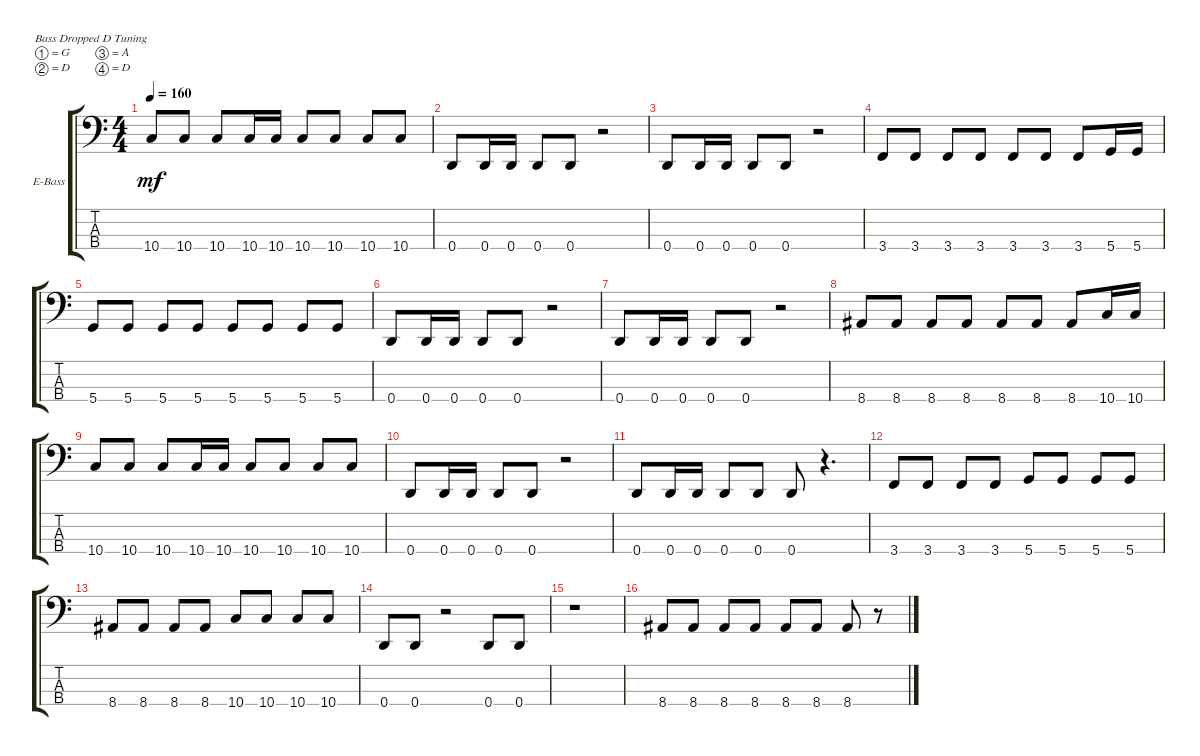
\bracketExtendMode groupsimilarinstruments
\firstSystemTrackNameOrientation horizontal
\otherSystemsTrackNameOrientation horizontal
\track ("Bass" "E-Bass") {instrument electricbassfinger}
\staff {score tabs}
\tuning (G2 D2 A1 D1)
\ts (4 4)
\tempo 160
\clef f4
\ks c
10.4.8{dy mf} 10.4.8 10.4.8 10.4.16 10.4.16 10.4.8 10.4.8 10.4.8 10.4.8 |
0.4.8 0.4.16 0.4.16 0.4.8 0.4.8 r.2 |
0.4.8 0.4.16 0.4.16 0.4.8 0.4.8 r.2 |
3.4.8 3.4.8 3.4.8 3.4.8 3.4.8 3.4.8 3.4.8 5.4.16 5.4.16 |
5.4.8 5.4.8 5.4.8 5.4.8 5.4.8 5.4.8 5.4.8 5.4.8 |
0.4.8 0.4.16 0.4.16 0.4.8 0.4.8 r.2 |
0.4.8 0.4.16 0.4.16 0.4.8 0.4.8 r.2 |
8.4.8 8.4.8 8.4.8 8.4.8 8.4.8 8.4.8 8.4.8 10.4.16 10.4.16 |
10.4.8 10.4.8 10.4.8 10.4.16 10.4.16 10.4.8 10.4.8 10.4.8 10.4.8 |
0.4.8 0.4.16 0.4.16 0.4.8 0.4.8 r.2 |
0.4.8 0.4.16 0.4.16 0.4.8 0.4.8 0.4.8 r.4{d} |
3.4.8 3.4.8 3.4.8 3.4.8 5.4.8 5.4.8 5.4.8 5.4.8 |
8.4.8 8.4.8 8.4.8 8.4.8 10.4.8 10.4.8 10.4.8 10.4.8 |
0.4.8 0.4.8 r.2 0.4.8 0.4.8 |
r.1 |
8.4.8 8.4.8 8.4.8 8.4.8 8.4.8 8.4.8 8.4.8 r.8
